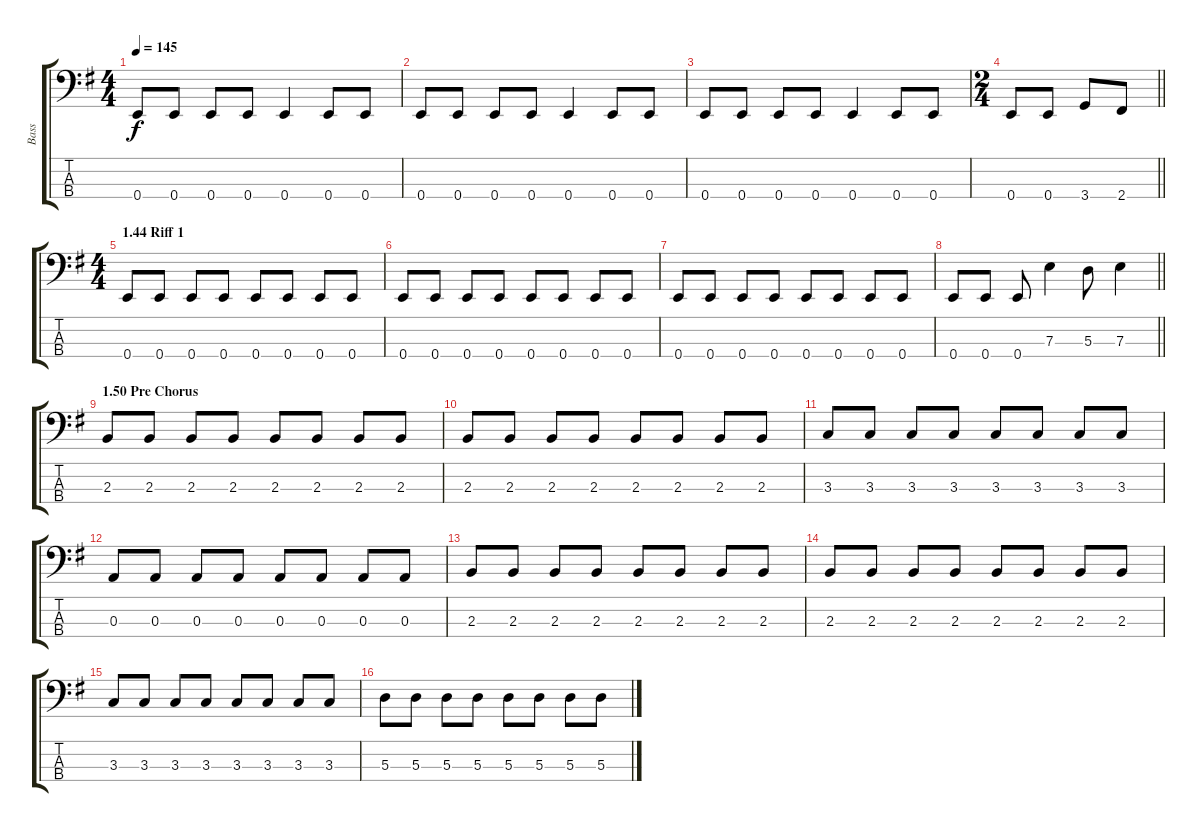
\track ("Bass" "Bass") {instrument electricbassfinger}
\staff {score tabs}
\tuning (G2 D2 A1 E1) {hide}
\ts (4 4)
\tempo 145
\clef f4
\ks eminor
0.4.8{dy f} 0.4.8 0.4.8 0.4.8 0.4.4 0.4.8 0.4.8 |
0.4.8 0.4.8 0.4.8 0.4.8 0.4.4 0.4.8 0.4.8 |
0.4.8 0.4.8 0.4.8 0.4.8 0.4.4 0.4.8 0.4.8 |
\ts (2 4)
\barLineRight lightlight
0.4.8 0.4.8 3.4.8 2.4.8 |
\ts (4 4)
\section ("" "1.44 Riff 1")
0.4.8 0.4.8 0.4.8 0.4.8 0.4.8 0.4.8 0.4.8 0.4.8 |
0.4.8 0.4.8 0.4.8 0.4.8 0.4.8 0.4.8 0.4.8 0.4.8 |
0.4.8 0.4.8 0.4.8 0.4.8 0.4.8 0.4.8 0.4.8 0.4.8 |
\barLineRight lightlight
0.4.8 0.4.8 0.4.8 7.3.4 5.3.8 7.3.4 |
\section ("" "1.50 Pre Chorus")
2.3.8 2.3.8 2.3.8 2.3.8 2.3.8 2.3.8 2.3.8 2.3.8 |
2.3.8 2.3.8 2.3.8 2.3.8 2.3.8 2.3.8 2.3.8 2.3.8 |
3.3.8 3.3.8 3.3.8 3.3.8 3.3.8 3.3.8 3.3.8 3.3.8 |
0.3.8 0.3.8 0.3.8 0.3.8 0.3.8 0.3.8 0.3.8 0.3.8 |
2.3.8 2.3.8 2.3.8 2.3.8 2.3.8 2.3.8 2.3.8 2.3.8 |
2.3.8 2.3.8 2.3.8 2.3.8 2.3.8 2.3.8 2.3.8 2.3.8 |
3.3.8 3.3.8 3.3.8 3.3.8 3.3.8 3.3.8 3.3.8 3.3.8 |
5.3.8 5.3.8 5.3.8 5.3.8 5.3.8 5.3.8 5.3.8 5.3.8
